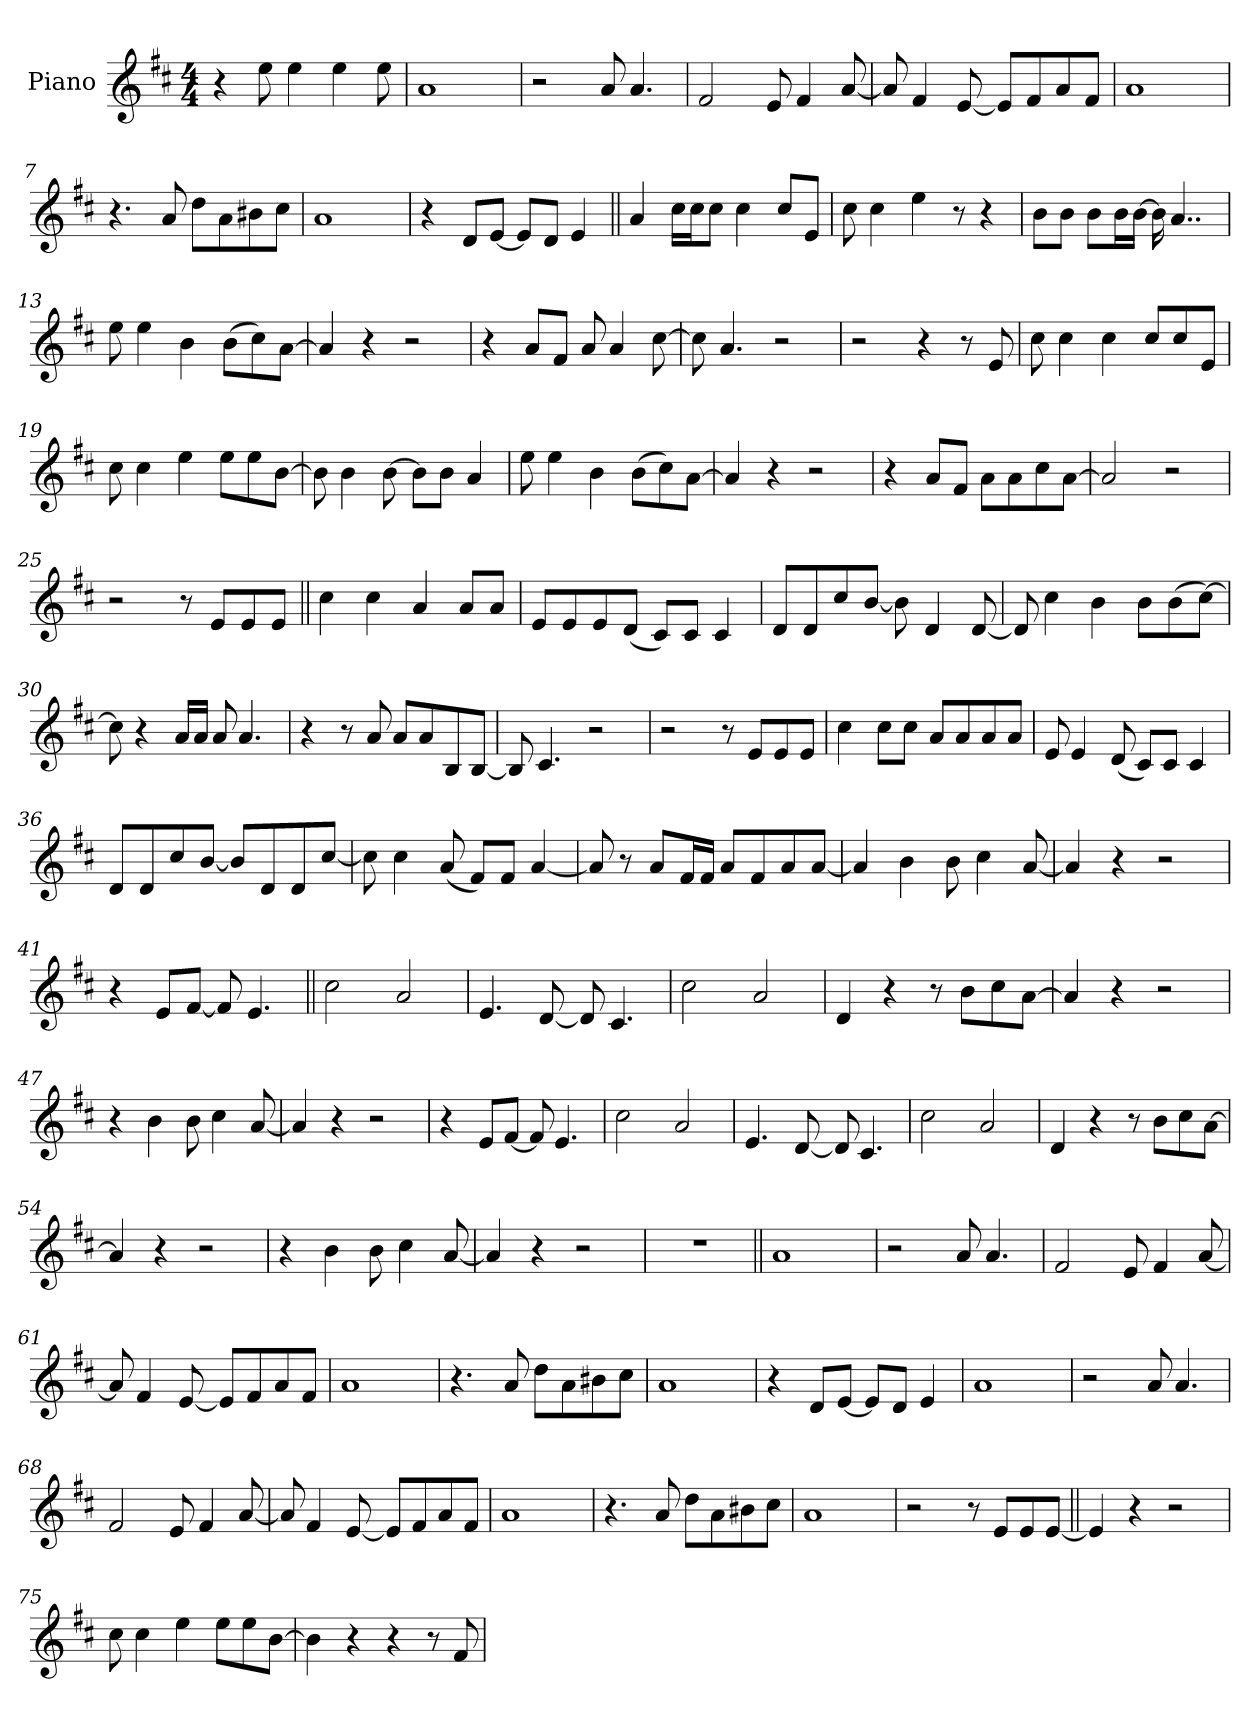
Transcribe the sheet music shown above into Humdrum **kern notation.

**kern
*part1
*staff1
*I"Piano
*I'Pno.
*clefG2
*k[f#c#]
*M4/4
*MM120
=1
4r
8ee!
4ee!
4ee!
8ee!
=2
1a!
=3
2r
8a!
4.a!
=4
2f#!
8e!
4f#!
[8a!
=5
8a!]
4f#!
[8e!
8e!L]
8f#!
8a!
8f#!J
=6
1a!
=7
4.r
8a!
8dd!L
8a!
8b#X!
8cc#!J
=8
1a!
=9
4r
8d!L
[8e!J
8e!L]
8d!J
4e!
=10||
4a!
16cc#LL
16cc#J
8cc#J
4cc#
8cc#L
8eJ
=11
8cc#
4cc#
4ee
8r
4r
=12
8bL
8bJ
8bL
16bL
[16bJJ
16b]
4..a
=13
8ee
4ee
4b
(8bL
8cc#)
[8aJ
=14
4a]
4r
2r
=15
4r
8aL
8f#J
8a
4a
[8cc#
=16
8cc#]
4.a
2r
=17
2r
4r
8r
8e
=18
8cc#
4cc#
4cc#
8cc#L
8cc#
8eJ
=19
8cc#
4cc#
4ee
8eeL
8ee
[8bJ
=20
8b]
4b
[8b
8bL]
8bJ
4a
=21
8ee
4ee
4b
(8bL
8cc#)
[8aJ
=22
4a]
4r
2r
=23
4r
8aL
8f#J
8aL
8a
8cc#
[8aJ
=24
2a]
2r
=25
2r
8r
8eL
8e
8eJ
=26||
4cc#
4cc#
4a
8aL
8aJ
=27
8eL
8e
8e
(8dJ
8c#L)
8c#J
4c#
=28
8dL
8d
8cc#
[8bJ
8b]
4d
[8d
=29
8d]
4cc#
4b
8bL
(8b
[8cc#J)
=30
8cc#]
4r
16aLL
16aJJ
8a
4.a
=31
4r
8r
8a
8aL
8a
8B
[8BJ
=32
8B]
4.c#
2r
=33
2r
8r
8eL
8e
8eJ
=34
4cc#
8cc#L
8cc#J
8aL
8a
8a
8aJ
=35
8e
4e
(8d
8c#L)
8c#J
4c#
=36
8dL
8d
8cc#
[8bJ
8bL]
8d
8d
[8cc#J
=37
8cc#]
4cc#
(8a
8f#L)
8f#J
[4a
=38
8a]
8r
8aL
16f#L
16f#JJ
8aL
8f#
8a
[8aJ
=39
4a]
4b
8b
4cc#
[8a
=40
4a]
4r
2r
=41
4r
8eL
[8f#J
8f#]
4.e
=42||
2cc#
2a
=43
4.e
[8d
8d]
4.c#
=44
2cc#
2a
=45
4d
4r
8r
8bL
8cc#
[8aJ
=46
4a]
4r
2r
=47
4r
4b
8b
4cc#
[8a
=48
4a]
4r
2r
=49
4r
8eL
[8f#J
8f#]
4.e
=50
2cc#
2a
=51
4.e
[8d
8d]
4.c#
=52
2cc#
2a
=53
4d
4r
8r
8bL
8cc#
[8aJ
=54
4a]
4r
2r
=55
4r
4b
8b
4cc#
[8a
=56
4a]
4r
2r
=57
1r
=58||
1a!
=59
2r
8a!
4.a!
=60
2f#!
8e!
4f#!
[8a!
=61
8a!]
4f#!
[8e!
8e!L]
8f#!
8a!
8f#!J
=62
1a!
=63
4.r
8a!
8dd!L
8a!
8b#X!
8cc#!J
=64
1a!
=65
4r
8d!L
[8e!J
8e!L]
8d!J
4e!
=66
1a!
=67
2r
8a!
4.a!
=68
2f#!
8e!
4f#!
[8a!
=69
8a!]
4f#!
[8e!
8e!L]
8f#!
8a!
8f#!J
=70
1a!
=71
4.r
8a!
8dd!L
8a!
8b#X!
8cc#!J
=72
1a!
=73
2r
8r
8eL
8e
[8eJ
=74||
4e]
4r
2r
=75
8cc#
4cc#
4ee
8eeL
8ee
[8bJ
=76
4b]
4r
4r
8r
8f#
=
*-
